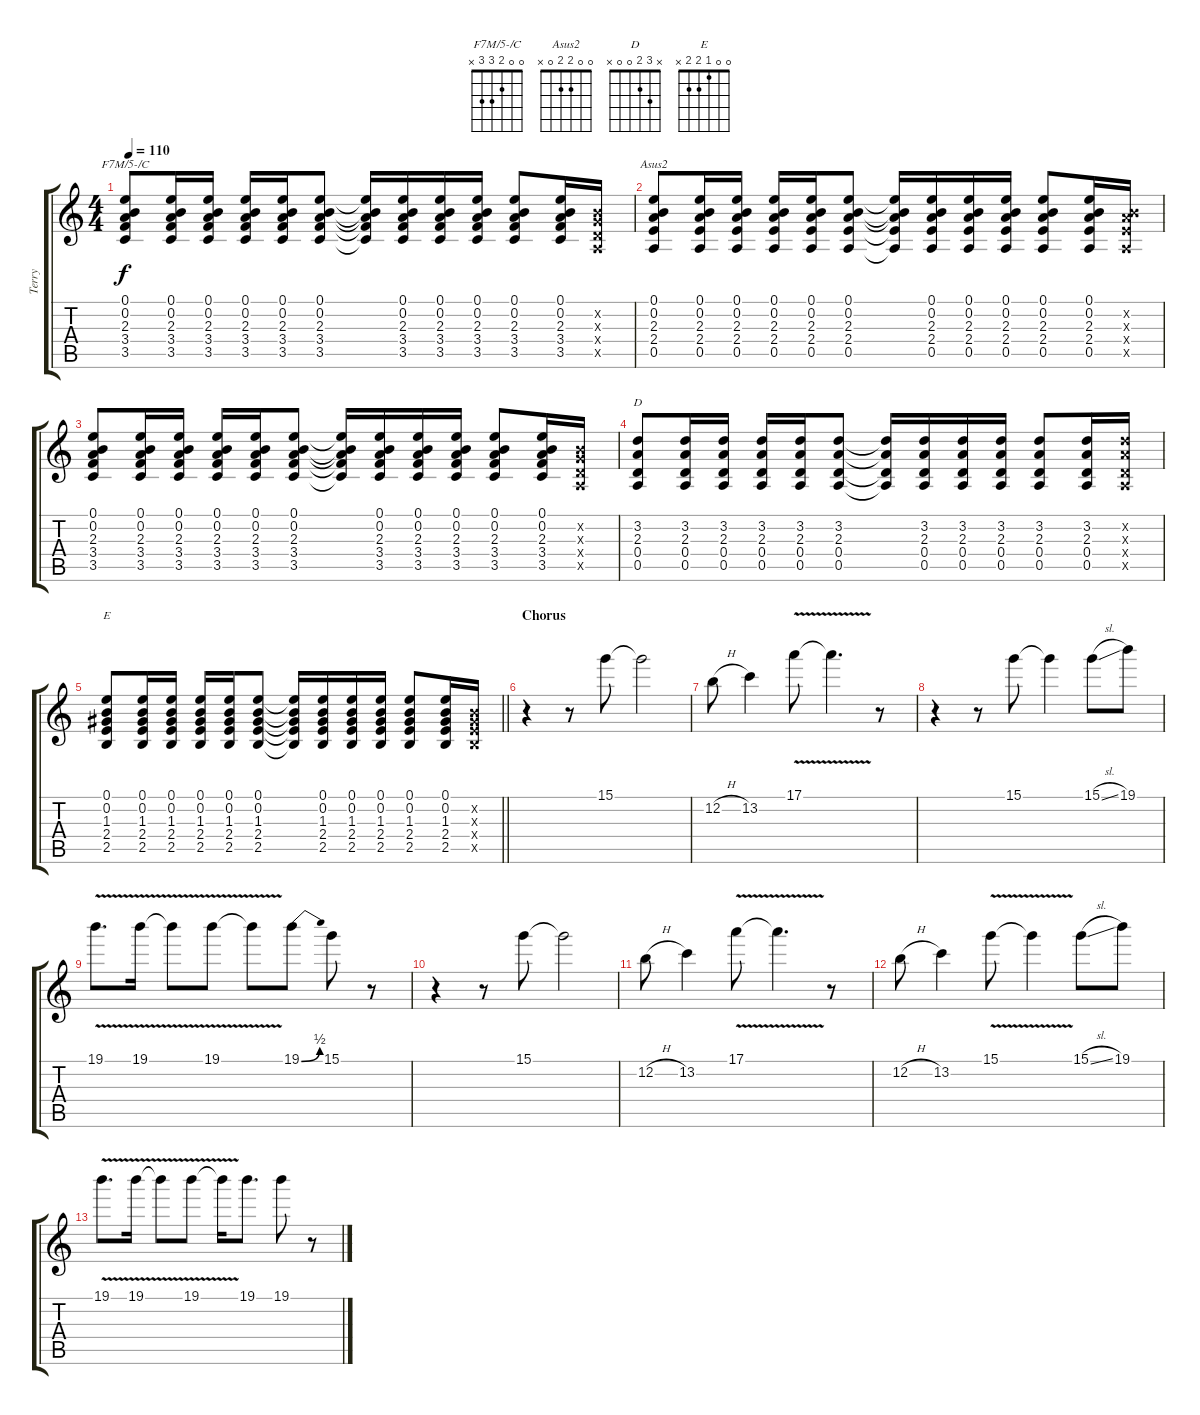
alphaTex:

\track ("Terry" "Terry") {instrument distortionguitar}
\staff {score tabs}
\tuning (E4 B3 G3 D3 A2 D2) {hide}
\chord ("F7M/5-/C" 0 0 2 3 3 x)
\chord ("Asus2" 0 0 2 2 0 x)
\chord ("D" x 3 2 0 0 x)
\chord ("E" 0 0 1 2 2 x)
\ts (4 4)
\tempo 110
\clef g2
\ks c
(0.1 0.2 2.3 3.4 3.5).8{ch "F7M/5-/C" dy f} (0.1 0.2 2.3 3.4 3.5).16 (0.1 0.2 2.3 3.4 3.5).16 (0.1 0.2 2.3 3.4 3.5).16 (0.1 0.2 2.3 3.4 3.5).16 (0.1 0.2 2.3 3.4 3.5).8 (0.1{t} 0.2{t} 2.3{t} 3.4{t} 3.5{t}).16 (0.1 0.2 2.3 3.4 3.5).16 (0.1 0.2 2.3 3.4 3.5).16 (0.1 0.2 2.3 3.4 3.5).16 (0.1 0.2 2.3 3.4 3.5).8 (0.1 0.2 2.3 3.4 3.5).16 (0.2{x} 0.3{x} 0.4{x} 0.5{x}).16 |
(0.1 0.2 2.3 2.4 0.5).8{ch "Asus2" instrument acousticguitarsteel} (0.1 0.2 2.3 2.4 0.5).16 (0.1 0.2 2.3 2.4 0.5).16 (0.1 0.2 2.3 2.4 0.5).16 (0.1 0.2 2.3 2.4 0.5).16 (0.1 0.2 2.3 2.4 0.5).8 (0.1{t} 0.2{t} 2.3{t} 2.4{t} 0.5{t}).16 (0.1 0.2 2.3 2.4 0.5).16 (0.1 0.2 2.3 2.4 0.5).16 (0.1 0.2 2.3 2.4 0.5).16 (0.1 0.2 2.3 2.4 0.5).8 (0.1 0.2 2.3 2.4 0.5).16 (0.2{x} 2.3{x} 2.4{x} 0.5{x}).16 |
(0.1 0.2 2.3 3.4 3.5).8 (0.1 0.2 2.3 3.4 3.5).16 (0.1 0.2 2.3 3.4 3.5).16 (0.1 0.2 2.3 3.4 3.5).16 (0.1 0.2 2.3 3.4 3.5).16 (0.1 0.2 2.3 3.4 3.5).8 (0.1{t} 0.2{t} 2.3{t} 3.4{t} 3.5{t}).16 (0.1 0.2 2.3 3.4 3.5).16 (0.1 0.2 2.3 3.4 3.5).16 (0.1 0.2 2.3 3.4 3.5).16 (0.1 0.2 2.3 3.4 3.5).8 (0.1 0.2 2.3 3.4 3.5).16 (0.2{x} 0.3{x} 0.4{x} 0.5{x}).16 |
(3.2 2.3 0.4 0.5).8{ch "D"} (3.2 2.3 0.4 0.5).16 (3.2 2.3 0.4 0.5).16 (3.2 2.3 0.4 0.5).16 (3.2 2.3 0.4 0.5).16 (3.2 2.3 0.4 0.5).8 (3.2{t} 2.3{t} 0.4{t} 0.5{t}).16 (3.2 2.3 0.4 0.5).16 (3.2 2.3 0.4 0.5).16 (3.2 2.3 0.4 0.5).16 (3.2 2.3 0.4 0.5).8 (3.2 2.3 0.4 0.5).16 (3.2{x} 2.3{x} 0.4{x} 0.5{x}).16 |
\barLineRight lightlight
(0.1 0.2 1.3 2.4 2.5).8{ch "E"} (0.1 0.2 1.3 2.4 2.5).16 (0.1 0.2 1.3 2.4 2.5).16 (0.1 0.2 1.3 2.4 2.5).16 (0.1 0.2 1.3 2.4 2.5).16 (0.1 0.2 1.3 2.4 2.5).8 (0.1{t} 0.2{t} 1.3{t} 2.4{t} 2.5{t}).16 (0.1 0.2 1.3 2.4 2.5).16 (0.1 0.2 1.3 2.4 2.5).16 (0.1 0.2 1.3 2.4 2.5).16 (0.1 0.2 1.3 2.4 2.5).8 (0.1 0.2 1.3 2.4 2.5).16 (0.2{x} 1.3{x} 2.4{x} 2.5{x}).16 |
\section ("" "Chorus")
r.4{volume 15 instrument overdrivenguitar} r.8 15.1.8 15.1{t}.2 |
12.2{h}.8 13.2.4 17.1{v}.8 17.1{t}.4{d} r.8 |
r.4 r.8 15.1.8 15.1{t}.4 15.1{sl}.8 19.1.8 |
19.1{v}.8{d} 19.1{v}.16 19.1{t}.8 19.1{v}.8 19.1{t}.8 19.1{be (bend 0 0 60 2)}.8 15.1.8 r.8 |
r.4 r.8 15.1.8 15.1{t}.2 |
12.2{h}.8 13.2.4 17.1{v}.8 17.1{t}.4{d} r.8 |
12.2{h}.8 13.2.4 15.1{v}.8 15.1{t}.4 15.1{sl}.8 19.1.8 |
19.1{v}.8{d} 19.1{v}.16 19.1{t}.8 19.1{v}.8 19.1{t}.16 19.1.8{d} 19.1.8 r.8
